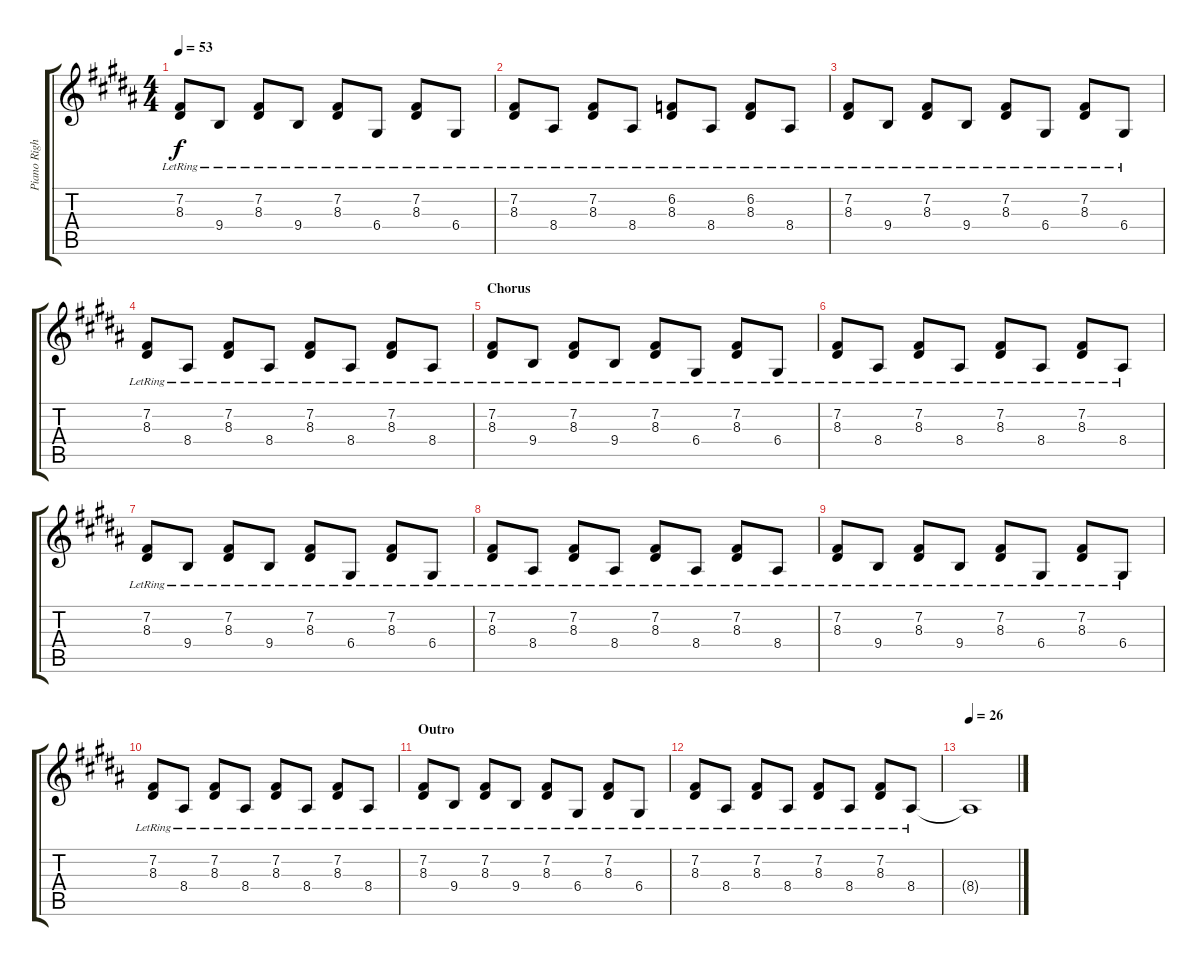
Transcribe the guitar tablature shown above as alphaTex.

\track ("Piano Right Hand" "Piano Righ") {instrument acousticgrandpiano}
\staff {score tabs}
\tuning (E4 B3 G3 D3 A2 E2) {hide}
\ts (4 4)
\tempo 53
\clef g2
\ks b
(7.2{lr} 8.3{lr}).8{dy f} 9.4{lr}.8 (7.2{lr} 8.3{lr}).8 9.4{lr}.8 (7.2{lr} 8.3{lr}).8 6.4{lr}.8 (7.2{lr} 8.3{lr}).8 6.4{lr}.8 |
(7.2{lr} 8.3{lr}).8 8.4{lr}.8 (7.2{lr} 8.3{lr}).8 8.4{lr}.8 (6.2{lr} 8.3{lr}).8 8.4{lr}.8 (6.2{lr} 8.3{lr}).8 8.4{lr}.8 |
(7.2{lr} 8.3{lr}).8 9.4{lr}.8 (7.2{lr} 8.3{lr}).8 9.4{lr}.8 (7.2{lr} 8.3{lr}).8 6.4{lr}.8 (7.2{lr} 8.3{lr}).8 6.4{lr}.8 |
(7.2{lr} 8.3{lr}).8 8.4{lr}.8 (7.2{lr} 8.3{lr}).8 8.4{lr}.8 (7.2{lr} 8.3{lr}).8 8.4{lr}.8 (7.2{lr} 8.3{lr}).8 8.4{lr}.8 |
\section ("" "Chorus")
(7.2{lr} 8.3{lr}).8 9.4{lr}.8 (7.2{lr} 8.3{lr}).8 9.4{lr}.8 (7.2{lr} 8.3{lr}).8 6.4{lr}.8 (7.2{lr} 8.3{lr}).8 6.4{lr}.8 |
(7.2{lr} 8.3{lr}).8 8.4{lr}.8 (7.2{lr} 8.3{lr}).8 8.4{lr}.8 (7.2{lr} 8.3{lr}).8 8.4{lr}.8 (7.2{lr} 8.3{lr}).8 8.4{lr}.8 |
(7.2{lr} 8.3{lr}).8 9.4{lr}.8 (7.2{lr} 8.3{lr}).8 9.4{lr}.8 (7.2{lr} 8.3{lr}).8 6.4{lr}.8 (7.2{lr} 8.3{lr}).8 6.4{lr}.8 |
(7.2{lr} 8.3{lr}).8 8.4{lr}.8 (7.2{lr} 8.3{lr}).8 8.4{lr}.8 (7.2{lr} 8.3{lr}).8 8.4{lr}.8 (7.2{lr} 8.3{lr}).8 8.4{lr}.8 |
(7.2{lr} 8.3{lr}).8 9.4{lr}.8 (7.2{lr} 8.3{lr}).8 9.4{lr}.8 (7.2{lr} 8.3{lr}).8 6.4{lr}.8 (7.2{lr} 8.3{lr}).8 6.4{lr}.8 |
(7.2{lr} 8.3{lr}).8 8.4{lr}.8 (7.2{lr} 8.3{lr}).8 8.4{lr}.8 (7.2{lr} 8.3{lr}).8 8.4{lr}.8 (7.2{lr} 8.3{lr}).8 8.4{lr}.8 |
\section ("" "Outro")
(7.2{lr} 8.3{lr}).8 9.4{lr}.8 (7.2{lr} 8.3{lr}).8 9.4{lr}.8 (7.2{lr} 8.3{lr}).8 6.4{lr}.8 (7.2{lr} 8.3{lr}).8 6.4{lr}.8 |
(7.2{lr} 8.3{lr}).8 8.4{lr}.8 (7.2{lr} 8.3{lr}).8 8.4{lr}.8 (7.2{lr} 8.3{lr}).8 8.4{lr}.8 (7.2{lr} 8.3{lr}).8 8.4{lr}.8 |
\tempo 26
8.4{t}.1
